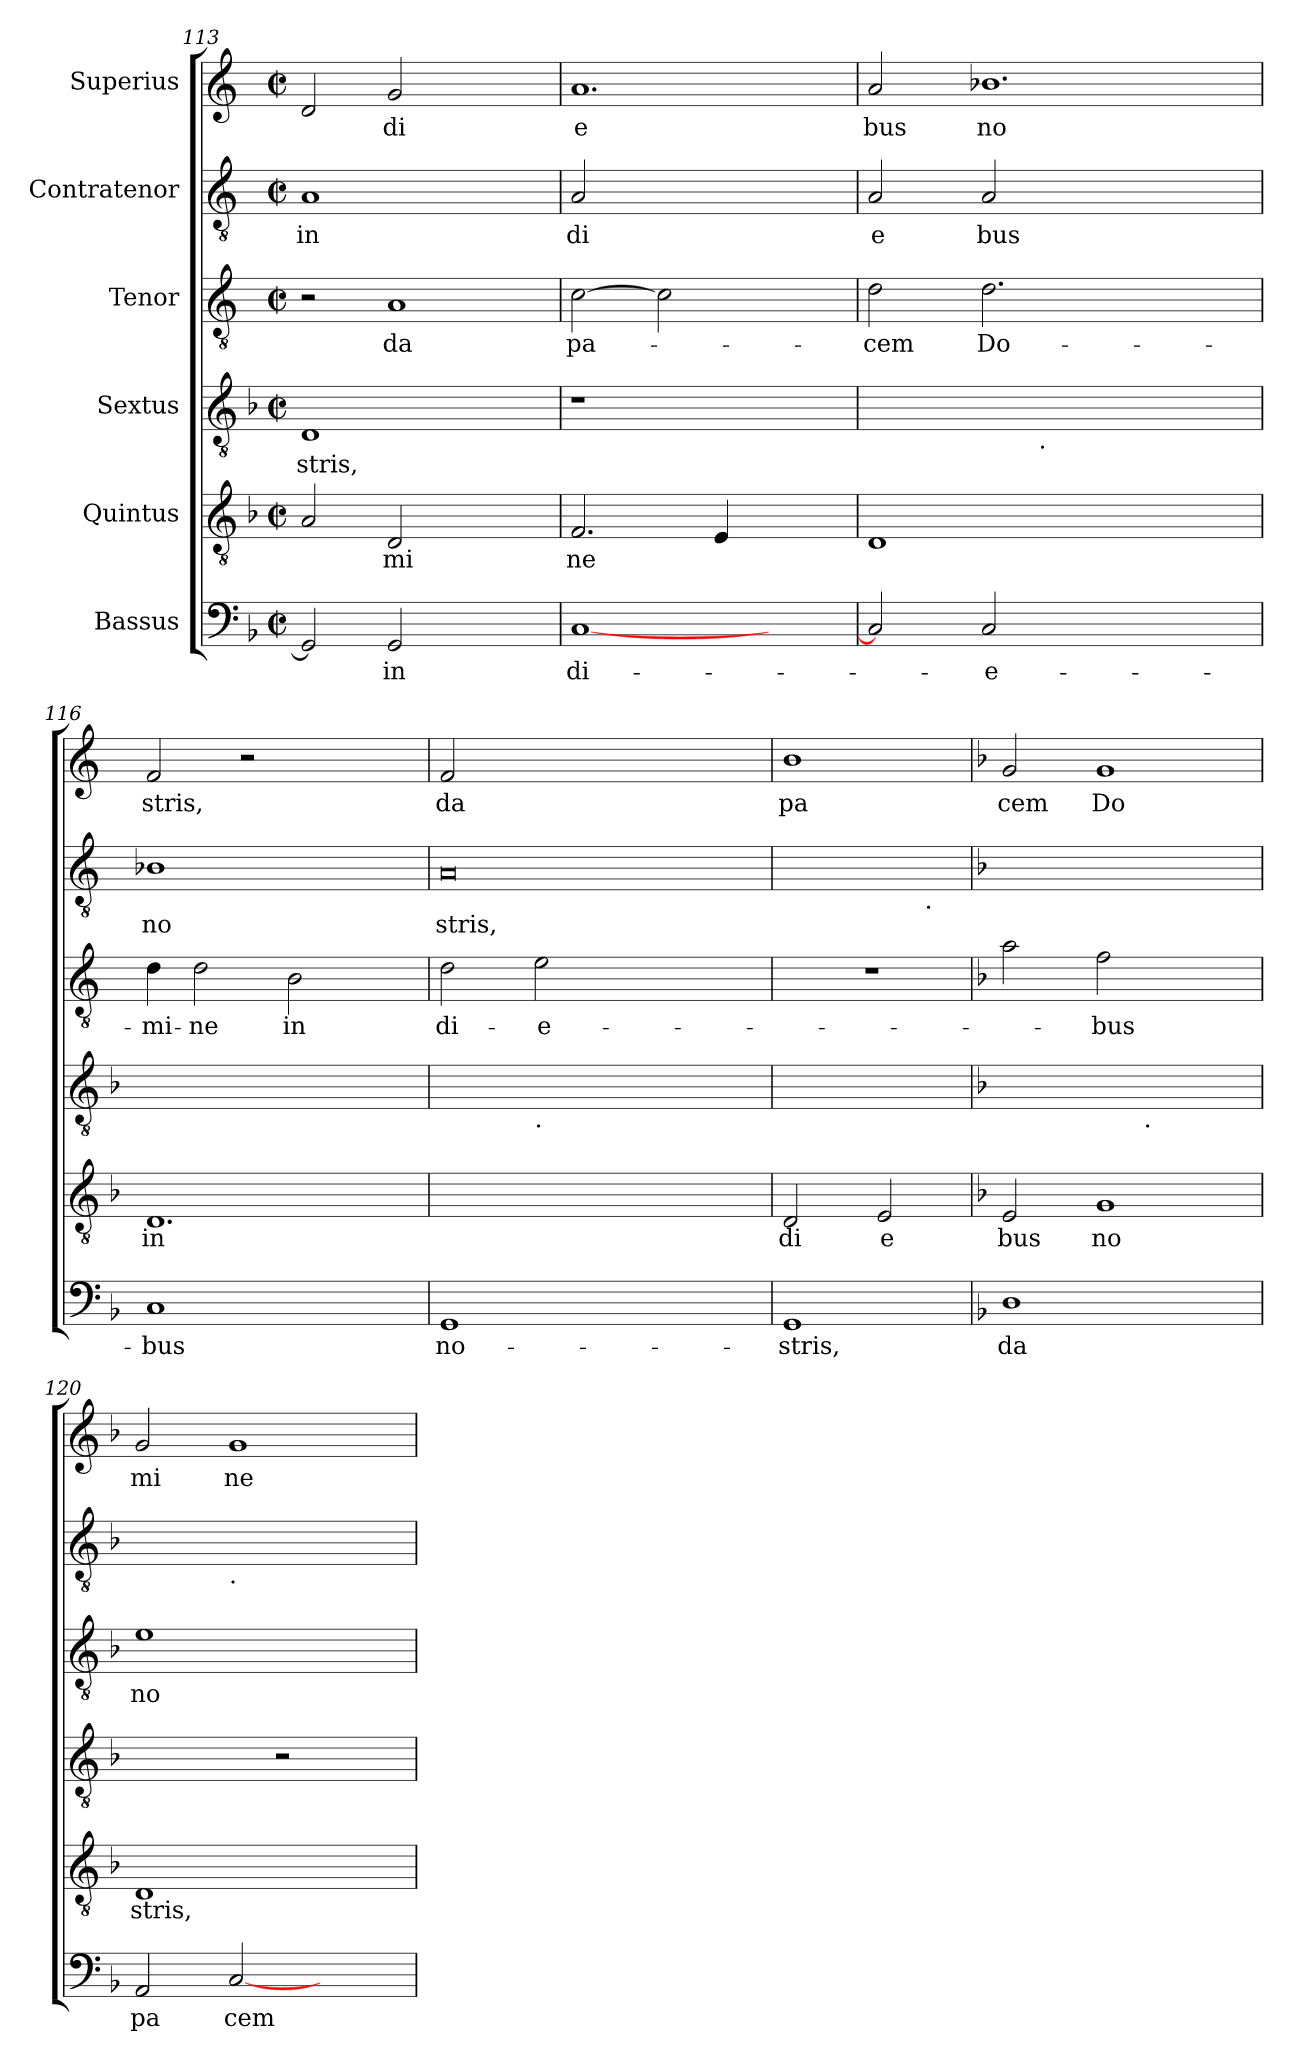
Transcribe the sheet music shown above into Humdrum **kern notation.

**kern	**text	**kern	**text	**kern	**text	**kern	**text	**kern	**text	**kern	**text
*part6	*part6	*part5	*part5	*part4	*part4	*part3	*part3	*part2	*part2	*part1	*part1
*staff6	*staff6	*staff5	*staff5	*staff4	*staff4	*staff3	*staff3	*staff2	*staff2	*staff1	*staff1
*I"Bassus	*	*I"Quintus	*	*I"Sextus	*	*I"Tenor	*	*I"Contratenor	*	*I"Superius	*
*clefF4	*	*clefGv2	*	*clefGv2	*	*clefGv2	*	*clefGv2	*	*clefG2	*
*k[b-]	*	*k[b-]	*	*k[b-]	*	*k[]	*	*k[]	*	*k[]	*
*F:	*	*F:	*	*F:	*	*C:	*	*C:	*	*C:	*
*M2/2	*	*M2/2	*	*M2/2	*	*M2/2	*	*M2/2	*	*M2/2	*
*met(c|)	*	*met(c|)	*	*met(c|)	*	*met(c|)	*	*met(c|)	*	*met(c|)	*
=113	=113	=113	=113	=113	=113	=113	=113	=113	=113	=113	=113
!	!	!	!	!	!LO:LY:b	!	!	!	!LO:LY:b	!	!
2GG/]	.	2A/	.	1D	stris,	2r	.	1A	in	2d/	.
!	!LO:LY:b	!	!LO:LY:b	!	!	!	!LO:LY:b	!	!	!	!LO:LY:b
2GG/	in	2D/	mi	.	.	1A	da	.	.	2g/	di
2ryy	.	2ryy	.	2ryy	.	.	.	2ryy	.	2ryy	.
=114	=114	=114	=114	=114	=114	=114	=114	=114	=114	=114	=114
!	!LO:LY:b	!	!LO:LY:b	!	!	!	!LO:LY:b	!	!LO:LY:b	!	!LO:LY:b
[1C	di-	2.F/	ne	1r	.	[2c\	pa-	2A/	di	1.a	e
.	.	.	.	.	.	2c\]	.	1ryy	.	.	.
.	.	4E/	.	.	.	.	.	.	.	.	.
2ryy	.	2ryy	.	2ryy	.	2ryy	.	.	.	.	.
=115	=115	=115	=115	=115	=115	=115	=115	=115	=115	=115	=115
!	!	!	!	!	!	!	!LO:LY:b	!	!LO:LY:b	!	!LO:LY:b
2C/]	.	1D	.	4ryy	.	2d\	-cem	2A/	e	2a/	bus
.	.	.	.	4ryy	.	.	.	.	.	.	.
!	!LO:LY:b	!	!	!	!	!	!LO:LY:b	!	!LO:LY:b	!	!LO:LY:b
2C/	-e-	.	.	4ryy	.	2.d\	Do-	2A/	bus	1.b-X	no
!	!	!	!	!LO:TX:b:t=.	!	!	!	!	!	!	!
.	.	.	.	4ryy	.	.	.	.	.	.	.
1ryy	.	1ryy	.	1ryy	.	.	.	1ryy	.	.	.
.	.	.	.	.	.	2.ryy	.	.	.	.	.
=116	=116	=116	=116	=116	=116	=116	=116	=116	=116	=116	=116
!	!LO:LY:b	!	!LO:LY:b	!	!	!	!LO:LY:b	!	!LO:LY:b	!	!LO:LY:b
1C	-bus	1.D	in	4ryy	.	4d\	-mi-	1B-X	no	2f/	stris,
!	!	!	!	!	!	!	!LO:LY:b	!	!	!	!
.	.	.	.	4ryy	.	2d\	-ne	.	.	.	.
.	.	.	.	4ryy	.	.	.	.	.	2r	.
!	!	!	!	!	!	!	!LO:LY:b	!	!	!	!
.	.	.	.	4ryy	.	2B\	in	.	.	.	.
2ryy	.	.	.	2ryy	.	.	.	2ryy	.	2ryy	.
.	.	.	.	.	.	4ryy	.	.	.	.	.
=117	=117	=117	=117	=117	=117	=117	=117	=117	=117	=117	=117
!	!LO:LY:b	!	!	!	!	!	!LO:LY:b	!	!LO:LY:b	!	!LO:LY:b
1GG	no-	2ryy	.	4ryy	.	2d\	di-	0A	stris,	2f/	da
.	.	.	.	4ryy	.	.	.	.	.	.	.
!	!	!	!	!LO:TX:b:t=.	!	!	!	!	!	!	!
!	!	!	!	!	!	!	!LO:LY:b	!	!	!	!
.	.	1.ryy	.	4ryy	.	2e\	-e-	.	.	1ryy	.
.	.	.	.	4ryy	.	.	.	.	.	.	.
1ryy	.	.	.	1ryy	.	1ryy	.	.	.	.	.
.	.	.	.	.	.	.	.	.	.	2ryy	.
!!LO:LB:g=z
=118	=118	=118	=118	=118	=118	=118	=118	=118	=118	=118	=118
!	!LO:LY:b	!	!LO:LY:b	!	!	!	!	!	!	!	!LO:LY:b
1GG	-stris,	2D/	di	4ryy	.	1r	.	4ryy	.	1b	pa
.	.	.	.	4ryy	.	.	.	4ryy	.	.	.
!	!	!	!LO:LY:b	!	!	!	!	!	!	!	!
.	.	2E/	e	2ryy	.	.	.	4ryy	.	.	.
!	!	!	!	!	!	!	!	!LO:TX:b:t=.	!	!	!
.	.	.	.	.	.	.	.	4ryy	.	.	.
=119	=119	=119	=119	=119	=119	=119	=119	=119	=119	=119	=119
*	*	*	*	*	*	*k[b-]	*	*k[b-]	*	*k[b-]	*
*	*	*	*	*	*	*F:	*	*F:	*	*F:	*
!	!LO:LY:b	!	!LO:LY:b	!	!	!	!	!	!	!	!LO:LY:b
1D	da	2E/	bus	4ryy	.	2a\	.	4ryy	.	2g/	cem
.	.	.	.	4ryy	.	.	.	4ryy	.	.	.
!	!	!	!LO:LY:b	!	!	!	!LO:LY:b	!	!	!	!LO:LY:b
.	.	1G	no	4ryy	.	2f\	-bus	4ryy	.	1g	Do
!	!	!	!	!LO:TX:b:t=.	!	!	!	!	!	!	!
.	.	.	.	4ryy	.	.	.	4ryy	.	.	.
2ryy	.	.	.	2ryy	.	2ryy	.	2ryy	.	.	.
=120	=120	=120	=120	=120	=120	=120	=120	=120	=120	=120	=120
!	!LO:LY:b	!	!LO:LY:b	!	!	!	!LO:LY:b	!	!	!	!LO:LY:b
2AA/	pa	1D	stris,	4ryy	.	1e	no-	4ryy	.	2g/	mi
.	.	.	.	4ryy	.	.	.	4ryy	.	.	.
!	!	!	!	!	!	!	!	!LO:TX:b:t=.	!	!	!
!	!LO:LY:b	!	!	!	!	!	!	!	!	!	!LO:LY:b
[2C/	cem	.	.	4ryy	.	.	.	4ryy	.	1g	ne
.	.	.	.	2r	.	.	.	2.ryy	.	.	.
2ryy	.	2ryy	.	.	.	2ryy	.	.	.	.	.
.	.	.	.	4ryy	.	.	.	.	.	.	.
=	=	=	=	=	=	=	=	=	=	=	=
*-	*-	*-	*-	*-	*-	*-	*-	*-	*-	*-	*-
